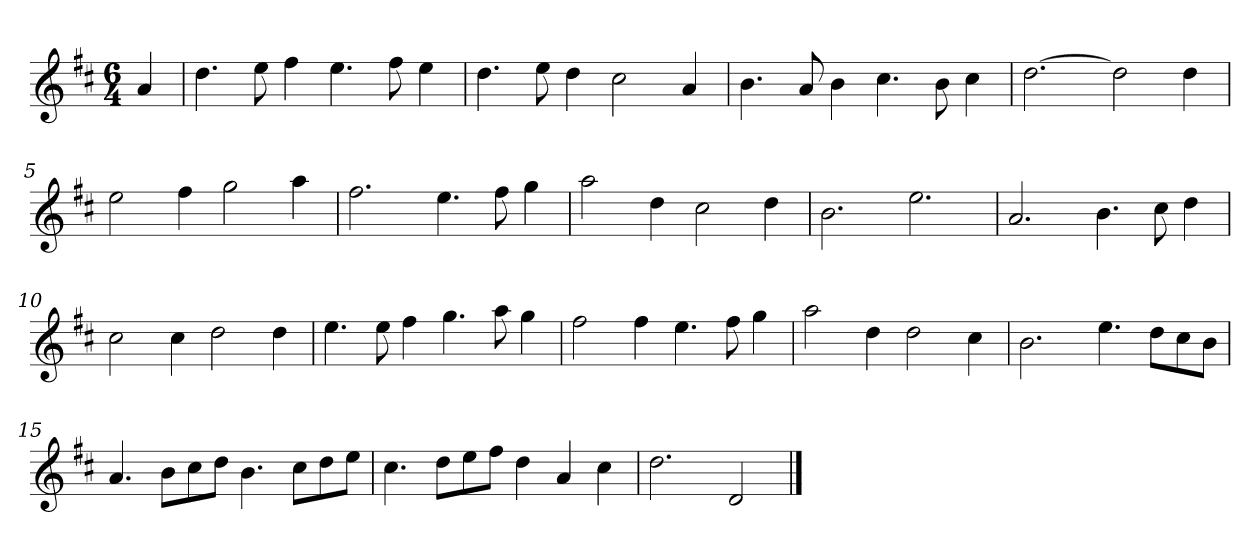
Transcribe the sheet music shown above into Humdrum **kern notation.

**kern
*part1
*staff1
*k[f#c#]
*M6/4
*MM120
=
4a
=1
4.dd
8ee
4ff#
4.ee
8ff#
4ee
=2
4.dd
8ee
4dd
2cc#
4a
=3
4.b
8a
4b
4.cc#
8b
4cc#
=4
[2.dd
2dd]
4dd
=5
2ee
4ff#
2gg
4aa
=6
2.ff#
4.ee
8ff#
4gg
=7
2aa
4dd
2cc#
4dd
=8
2.b
2.ee
=9
2.a
4.b
8cc#
4dd
=10
2cc#
4cc#
2dd
4dd
=11
4.ee
8ee
4ff#
4.gg
8aa
4gg
=12
2ff#
4ff#
4.ee
8ff#
4gg
=13
2aa
4dd
2dd
4cc#
=14
2.b
4.ee
8ddL
8cc#
8bJ
=15
4.a
8bL
8cc#
8ddJ
4.b
8cc#L
8dd
8eeJ
=16
4.cc#
8ddL
8ee
8ff#J
4dd
4a
4cc#
=17
2.dd
2d
==
*-
